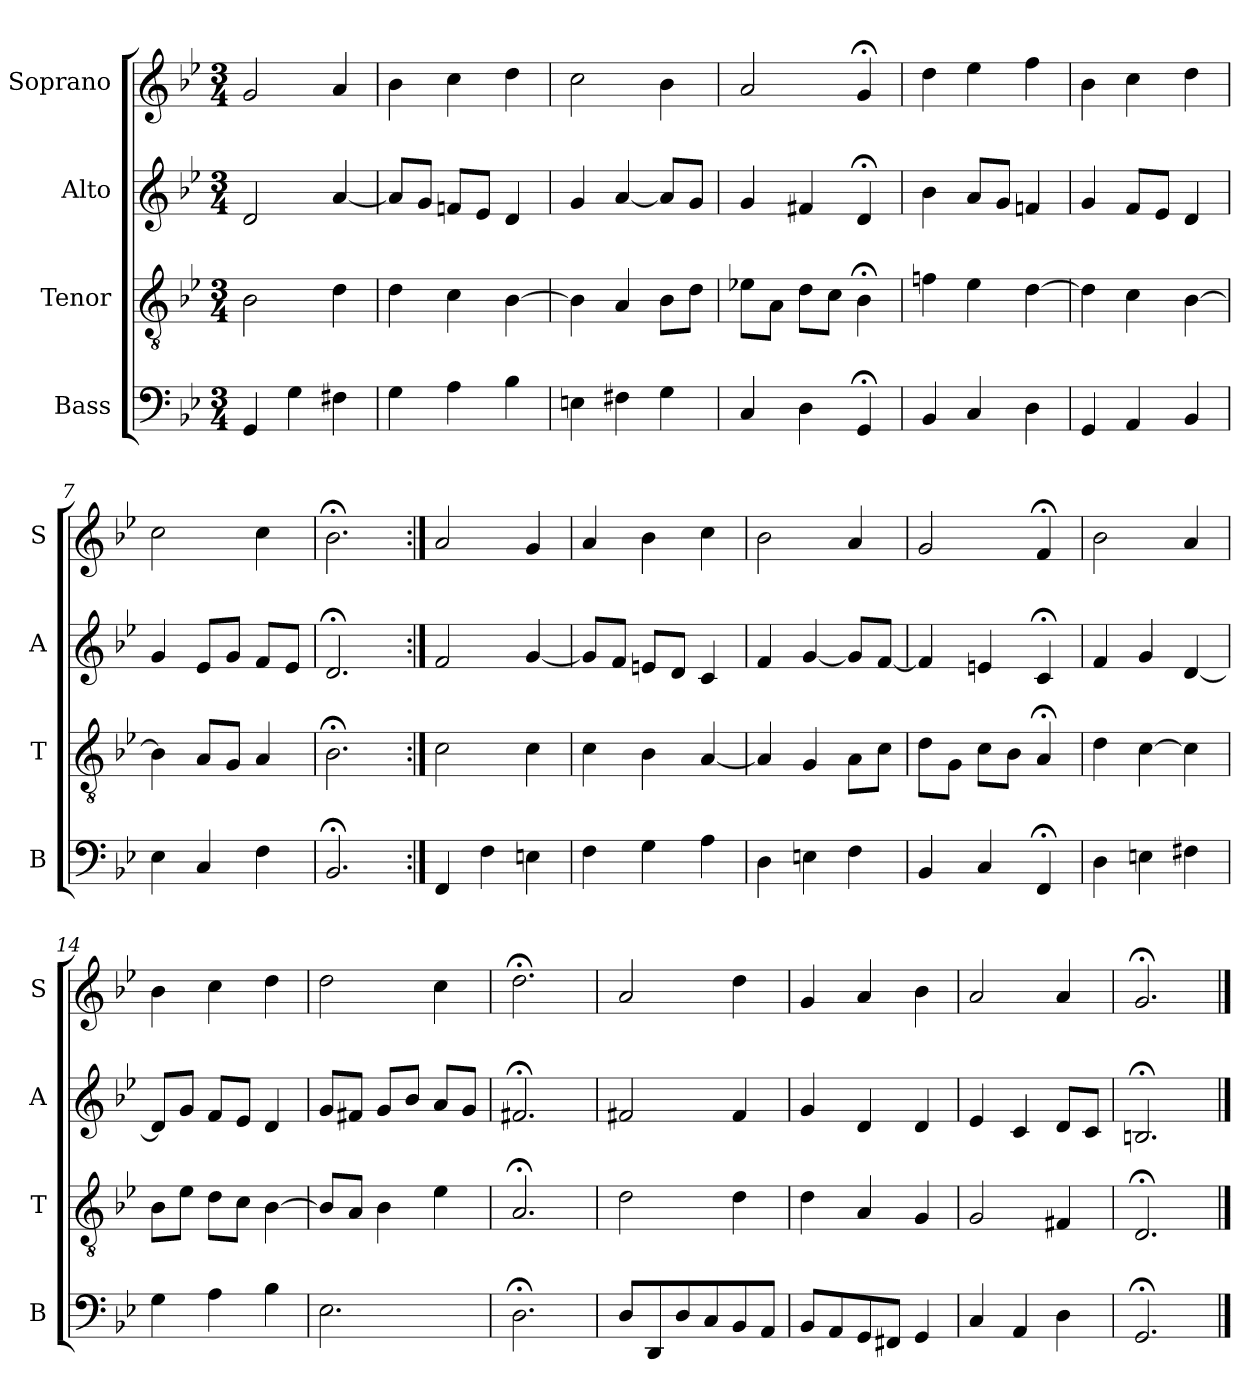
**kern	**kern	**kern	**kern
*part4	*part3	*part2	*part1
*staff4	*staff3	*staff2	*staff1
*I"Bass	*I"Tenor	*I"Alto	*I"Soprano
*I'B	*I'T	*I'A	*I'S
*clefF4	*clefGv2	*clefG2	*clefG2
*k[b-e-]	*k[b-e-]	*k[b-e-]	*k[b-e-]
*g:	*g:	*g:	*g:
*M3/4	*M3/4	*M3/4	*M3/4
*MM100	*MM100	*MM100	*MM100
=1	=1	=1	=1
4GG	2B-	2d	2g
4G	.	.	.
4F#X	4d	[4a	4a
=2	=2	=2	=2
4G	4d	8aL]	4b-
.	.	8gJ	.
4A	4c	8fnL	4cc
.	.	8e-J	.
4B-	[4B-	4d	4dd
=3	=3	=3	=3
4Eni	4B-i]	4gi	2cci
4F#X	4A	[4a	.
4G	8B-L	8aL]	4b-
.	8dJ	8gJ	.
=4	=4	=4	=4
4C	8e-XL	4g	2a
.	8AJ	.	.
4D	8dL	4f#X	.
.	8cJ	.	.
4GG;<	4B-;<	4d;<	4g;<
=5	=5	=5	=5
4BB-	4fn	4b-	4dd
4C	4e-	8aL	4ee-
.	.	8gJ	.
4D	[4d	4fn	4ff
=6	=6	=6	=6
4GG	4d]	4g	4b-
4AA	4c	8fL	4cc
.	.	8e-J	.
4BB-	[4B-	4d	4dd
=7	=7	=7	=7
4E-	4B-]	4g	2cc
4C	8AL	8e-L	.
.	8GJ	8gJ	.
4F	4A	8fL	4cc
.	.	8e-J	.
=8	=8	=8	=8
2.BB-;<	2.B-;<	2.d;<	2.b-;<
=9:|!	=9:|!	=9:|!	=9:|!
4FF	2c	2f	2a
4F	.	.	.
4En	4c	[4g	4g
=10	=10	=10	=10
4F	4c	8gL]	4a
.	.	8fJ	.
4G	4B-	8enL	4b-
.	.	8dJ	.
4A	[4A	4c	4cc
=11	=11	=11	=11
4D	4A]	4f	2b-
4En	4G	[4g	.
4F	8AL	8gL]	4a
.	8cJ	[8fJ	.
=12	=12	=12	=12
4BB-	8dL	4f]	2g
.	8GJ	.	.
4C	8cL	4en	.
.	8B-J	.	.
4FF;<	4A;<	4c;<	4f;<
=13	=13	=13	=13
4D	4d	4f	2b-
4En	[4c	4g	.
4F#Xi	4ci]	[4di	4ai
=14	=14	=14	=14
4G	8B-L	8dL]	4b-
.	8e-J	8gJ	.
4A	8dL	8fL	4cc
.	8cJ	8e-J	.
4B-	[4B-	4d	4dd
=15	=15	=15	=15
2.E-	8B-L]	8gL	2dd
.	8AJ	8f#XJ	.
.	4B-	8gL	.
.	.	8b-J	.
.	4e-	8aL	4cc
.	.	8gJ	.
=16	=16	=16	=16
2.D;<	2.A;<	2.f#X;<	2.dd;<
=17	=17	=17	=17
8DL	2d	2f#X	2a
8DD	.	.	.
8D	.	.	.
8C	.	.	.
8BB-	4d	4f#	4dd
8AAJ	.	.	.
=18	=18	=18	=18
8BB-L	4d	4g	4g
8AA	.	.	.
8GG	4A	4d	4a
8FF#XJ	.	.	.
4GG	4G	4d	4b-
=19	=19	=19	=19
4C	2G	4e-	2a
4AA	.	4c	.
4D	4F#X	8dL	4a
.	.	8cJ	.
=20	=20	=20	=20
2.GG;<	2.D;<	2.Bn;<	2.g;<
==	==	==	==
*-	*-	*-	*-
